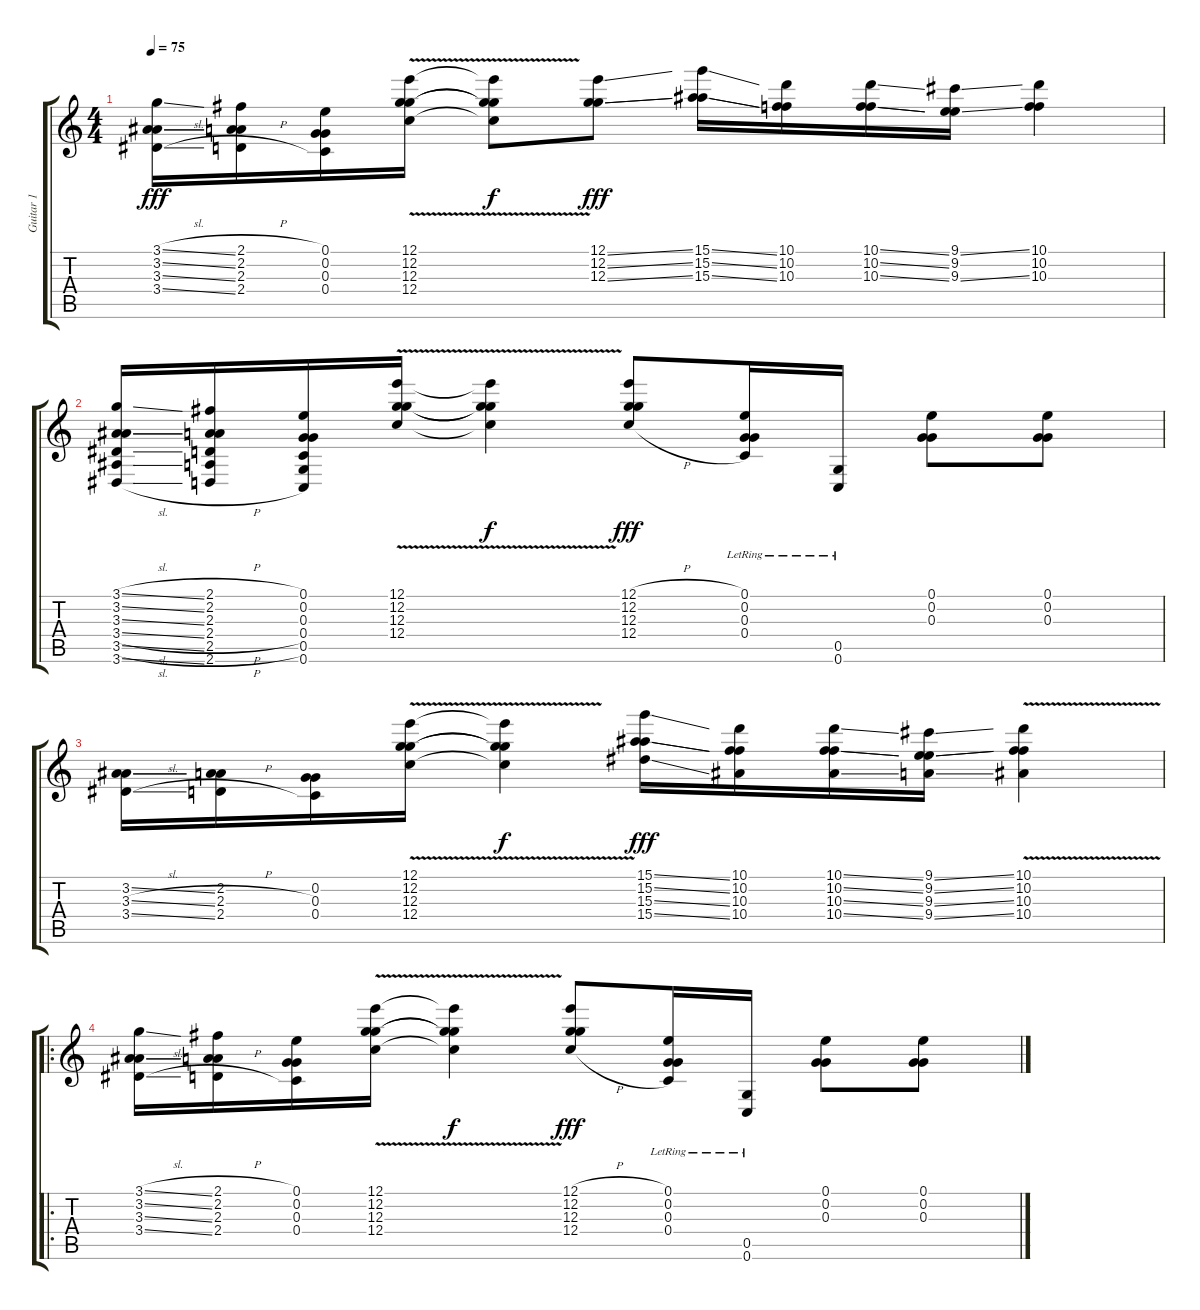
\track ("Guitar 1" "Guitar 1") {instrument acousticguitarsteel}
\staff {score tabs}
\tuning (E4 G3 G3 C3 G2 C2) {hide}
\ts (4 4)
\tempo 75
\clef g2
\ks c
(3.1{sl} 3.2{sl} 3.3{sl} 3.4{sl}).16{dy fff} (2.1{h} 2.2{h} 2.3{h} 2.4{h}).16 (0.1 0.2 0.3 0.4).16 (12.1{v} 12.2{v} 12.3{v} 12.4{v}).16 (12.1{t} 12.2{t} 12.3{t} 12.4{t}).8{dy f} (12.1{ss} 12.2{ss} 12.3{ss}).8{dy fff} (15.1{ss} 15.2{ss} 15.3{ss}).16 (10.1 10.2 10.3).16 (10.1{ss} 10.2{ss} 10.3{ss}).16 (9.1{ss} 9.2 9.3{ss}).16 (10.1 10.2 10.3).4 |
(3.1{sl} 3.2{sl} 3.3{sl} 3.4{sl} 3.5{sl} 3.6{sl}).16 (2.1{h} 2.2{h} 2.3{h} 2.4{h} 2.5{h} 2.6{h}).16 (0.1 0.2 0.3 0.4 0.5 0.6).16 (12.1{v} 12.2{v} 12.3{v} 12.4{v}).16 (12.1{t} 12.2{t} 12.3{t} 12.4{t}).4{dy f} (12.1{h} 12.2{h} 12.3{h} 12.4{h}).8{dy fff} (0.1{lr} 0.2{lr} 0.3{lr} 0.4{lr}).16 (0.5{lr} 0.6{lr}).16 (0.1 0.2 0.3).8 (0.1 0.2 0.3).8 |
(3.2{sl} 3.3{sl} 3.4{sl}).16 (2.2{h} 2.3{h} 2.4{h}).16 (0.2 0.3 0.4).16 (12.1{v} 12.2{v} 12.3{v} 12.4{v}).16 (12.1{t} 12.2{t} 12.3{t} 12.4{t}).4{dy f} (15.1{ss} 15.2{ss} 15.3{ss} 15.4{ss}).16{dy fff} (10.1 10.2 10.3 10.4).16 (10.1{ss} 10.2{ss} 10.3{ss} 10.4{ss}).16 (9.1{ss} 9.2{ss} 9.3{ss} 9.4{ss}).16 (10.1{v} 10.2{v} 10.3{v} 10.4{v}).4 |
\ro
(3.1{sl} 3.2{sl} 3.3{sl} 3.4{sl}).16 (2.1{h} 2.2{h} 2.3{h} 2.4{h}).16 (0.1 0.2 0.3 0.4).16 (12.1{v} 12.2{v} 12.3{v} 12.4{v}).16 (12.1{t} 12.2{t} 12.3{t} 12.4{t}).4{dy f} (12.1{h} 12.2{h} 12.3{h} 12.4{h}).8{dy fff} (0.1{lr} 0.2{lr} 0.3{lr} 0.4{lr}).16 (0.5{lr} 0.6{lr}).16 (0.1 0.2 0.3).8 (0.1 0.2 0.3).8
